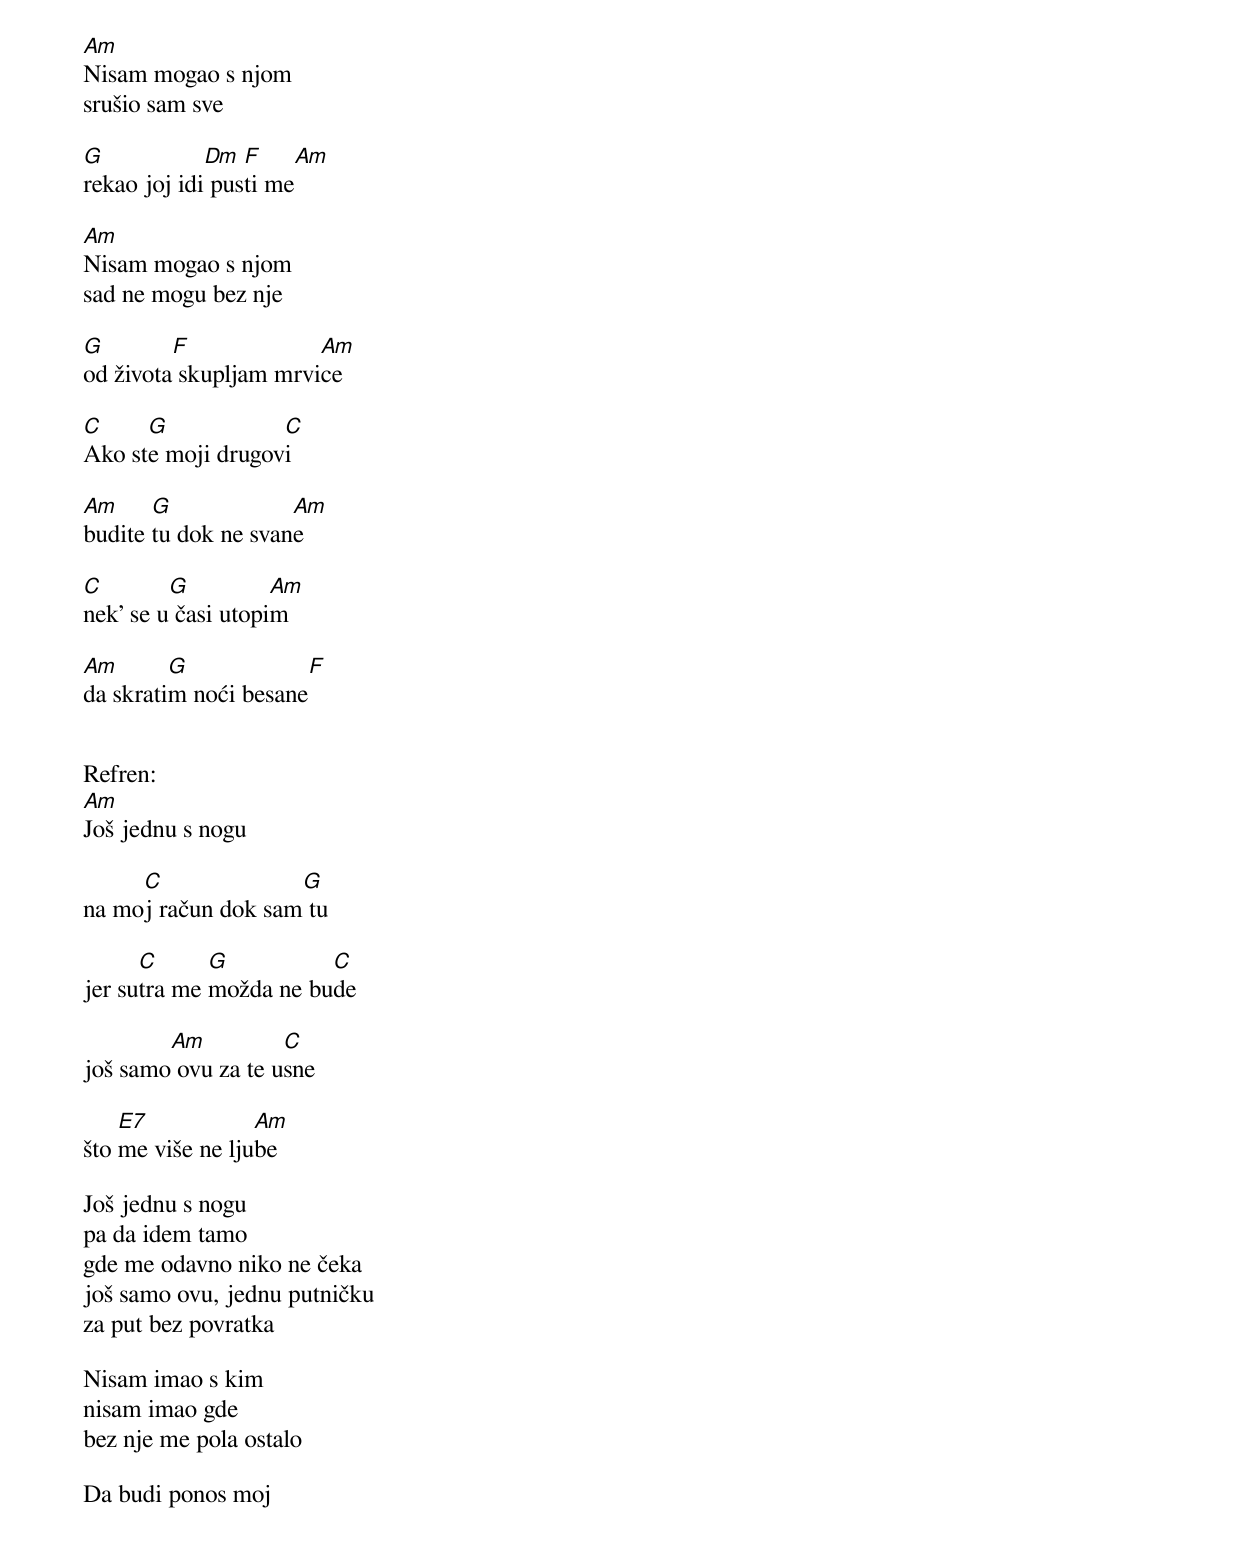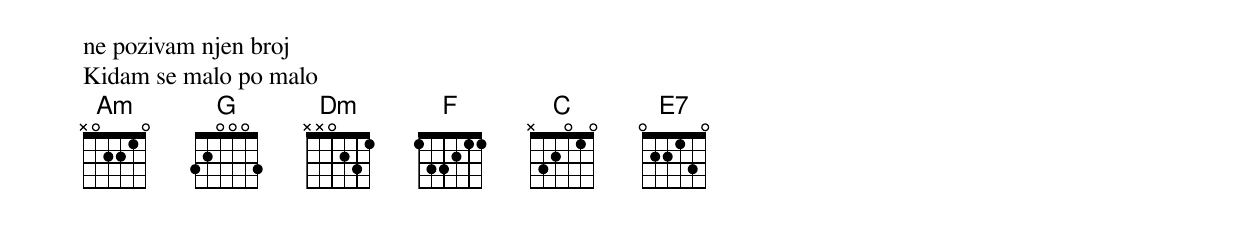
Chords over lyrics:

Am
Nisam mogao s njom
srušio sam sve

G            Dm  F       Am
rekao joj idi pusti me

Am
Nisam mogao s njom
sad ne mogu bez nje

G        F             Am
od života skupljam mrvice

C     G            C
Ako ste moji drugovi

Am     G             Am
budite tu dok ne svane

C        G          Am
nek' se u časi utopim

Am       G            F
da skratim noći besane


Refren:
Am
Još jednu s nogu

     C              G
na moj račun dok sam tu

      C      G          C
jer sutra me možda ne bude

        Am          C
još samo ovu za te usne

    E7            Am
što me više ne ljube

Još jednu s nogu
pa da idem tamo
gde me odavno niko ne čeka
još samo ovu, jednu putničku
za put bez povratka

Nisam imao s kim
nisam imao gde
bez nje me pola ostalo

Da budi ponos moj
ne pozivam njen broj
Kidam se malo po malo
